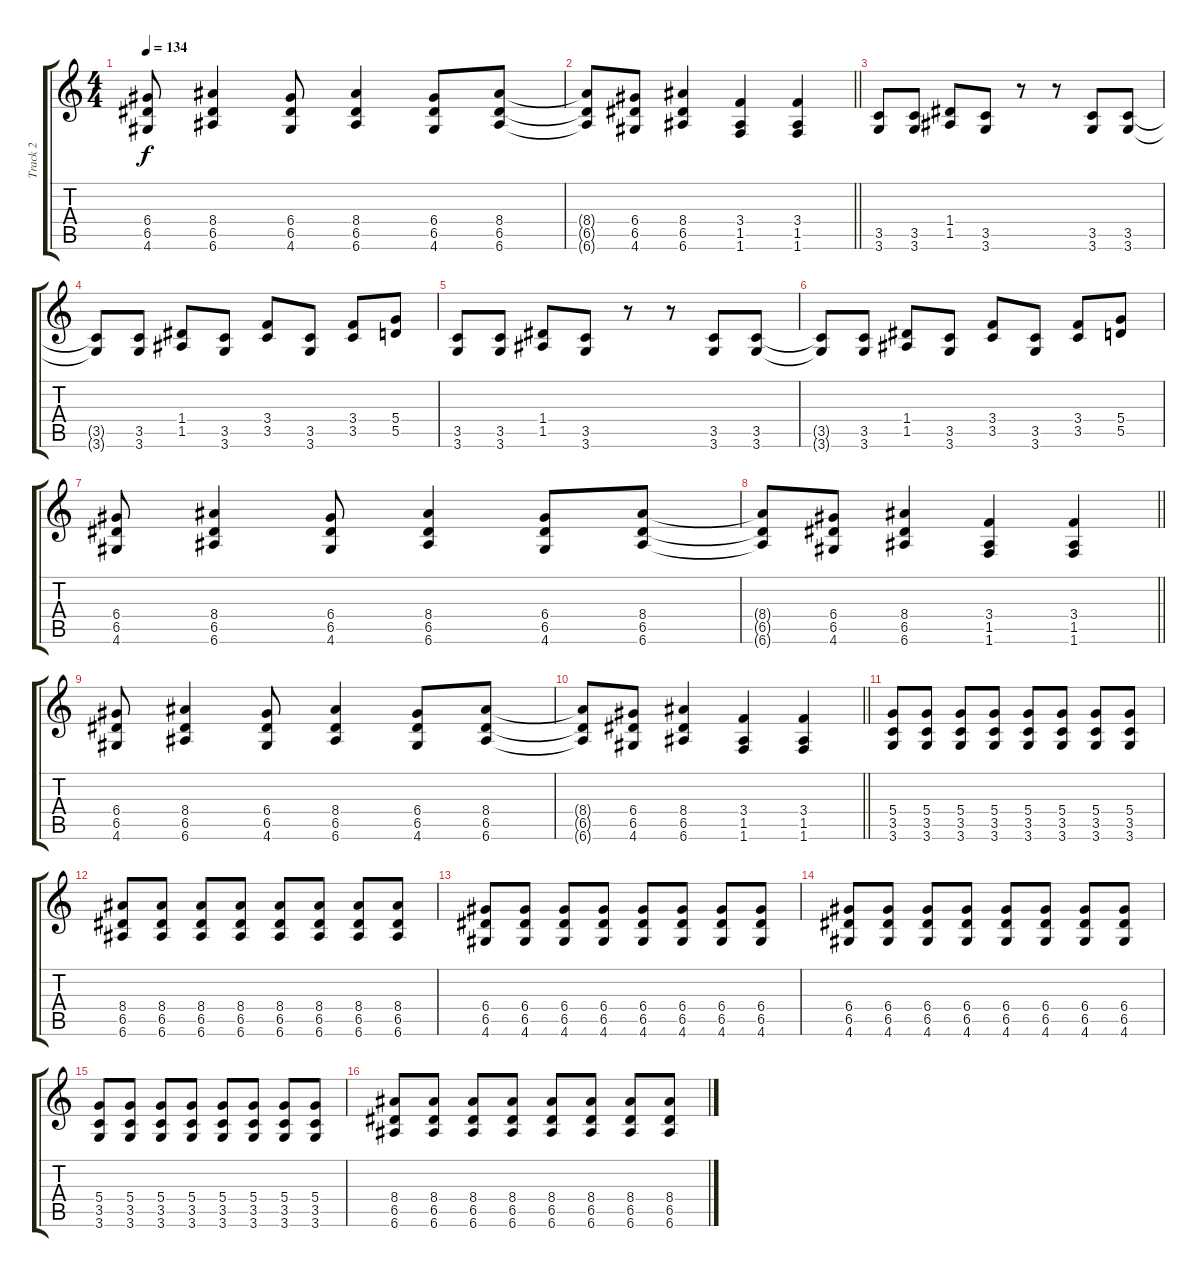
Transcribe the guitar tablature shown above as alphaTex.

\track ("Track 2" "Track 2") {instrument distortionguitar}
\staff {score tabs}
\tuning (E4 B3 G3 D3 A2 E2) {hide}
\ts (4 4)
\tempo 134
\clef g2
\ks c
(6.4 6.5 4.6).8{dy f} (8.4 6.5 6.6).4 (6.4 6.5 4.6).8 (8.4 6.5 6.6).4 (6.4 6.5 4.6).8 (8.4 6.5 6.6).8 |
\barLineRight lightlight
(8.4{t} 6.5{t} 6.6{t}).8 (6.4 6.5 4.6).8 (8.4 6.5 6.6).4 (3.4 1.5 1.6).4 (3.4 1.5 1.6).4 |
(3.5 3.6).8 (3.5 3.6).8 (1.4 1.5).8 (3.5 3.6).8 r.8 r.8 (3.5 3.6).8 (3.5 3.6).8 |
(3.5{t} 3.6{t}).8 (3.5 3.6).8 (1.4 1.5).8 (3.5 3.6).8 (3.4 3.5).8 (3.5 3.6).8 (3.4 3.5).8 (5.4 5.5).8 |
(3.5 3.6).8 (3.5 3.6).8 (1.4 1.5).8 (3.5 3.6).8 r.8 r.8 (3.5 3.6).8 (3.5 3.6).8 |
(3.5{t} 3.6{t}).8 (3.5 3.6).8 (1.4 1.5).8 (3.5 3.6).8 (3.4 3.5).8 (3.5 3.6).8 (3.4 3.5).8 (5.4 5.5).8 |
(6.4 6.5 4.6).8 (8.4 6.5 6.6).4 (6.4 6.5 4.6).8 (8.4 6.5 6.6).4 (6.4 6.5 4.6).8 (8.4 6.5 6.6).8 |
\barLineRight lightlight
(8.4{t} 6.5{t} 6.6{t}).8 (6.4 6.5 4.6).8 (8.4 6.5 6.6).4 (3.4 1.5 1.6).4 (3.4 1.5 1.6).4 |
(6.4 6.5 4.6).8 (8.4 6.5 6.6).4 (6.4 6.5 4.6).8 (8.4 6.5 6.6).4 (6.4 6.5 4.6).8 (8.4 6.5 6.6).8 |
\barLineRight lightlight
(8.4{t} 6.5{t} 6.6{t}).8 (6.4 6.5 4.6).8 (8.4 6.5 6.6).4 (3.4 1.5 1.6).4 (3.4 1.5 1.6).4 |
(5.4 3.5 3.6).8 (5.4 3.5 3.6).8 (5.4 3.5 3.6).8 (5.4 3.5 3.6).8 (5.4 3.5 3.6).8 (5.4 3.5 3.6).8 (5.4 3.5 3.6).8 (5.4 3.5 3.6).8 |
(8.4 6.5 6.6).8 (8.4 6.5 6.6).8 (8.4 6.5 6.6).8 (8.4 6.5 6.6).8 (8.4 6.5 6.6).8 (8.4 6.5 6.6).8 (8.4 6.5 6.6).8 (8.4 6.5 6.6).8 |
(6.4 6.5 4.6).8 (6.4 6.5 4.6).8 (6.4 6.5 4.6).8 (6.4 6.5 4.6).8 (6.4 6.5 4.6).8 (6.4 6.5 4.6).8 (6.4 6.5 4.6).8 (6.4 6.5 4.6).8 |
(6.4 6.5 4.6).8 (6.4 6.5 4.6).8 (6.4 6.5 4.6).8 (6.4 6.5 4.6).8 (6.4 6.5 4.6).8 (6.4 6.5 4.6).8 (6.4 6.5 4.6).8 (6.4 6.5 4.6).8 |
(5.4 3.5 3.6).8 (5.4 3.5 3.6).8 (5.4 3.5 3.6).8 (5.4 3.5 3.6).8 (5.4 3.5 3.6).8 (5.4 3.5 3.6).8 (5.4 3.5 3.6).8 (5.4 3.5 3.6).8 |
(8.4 6.5 6.6).8 (8.4 6.5 6.6).8 (8.4 6.5 6.6).8 (8.4 6.5 6.6).8 (8.4 6.5 6.6).8 (8.4 6.5 6.6).8 (8.4 6.5 6.6).8 (8.4 6.5 6.6).8
